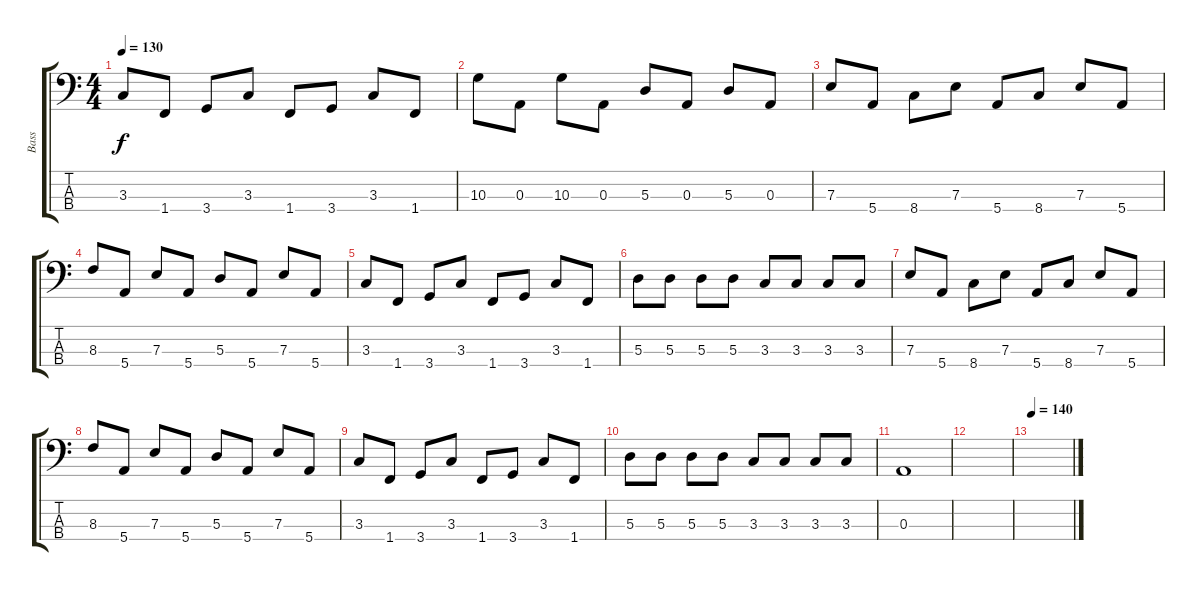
\track ("Bass" "Bass") {instrument electricbasspick}
\staff {score tabs}
\tuning (G2 D2 A1 E1) {hide}
\ts (4 4)
\tempo 130
\clef f4
\ks c
3.3.8{dy f} 1.4.8 3.4.8 3.3.8 1.4.8 3.4.8 3.3.8 1.4.8 |
10.3.8 0.3.8 10.3.8 0.3.8 5.3.8 0.3.8 5.3.8 0.3.8 |
7.3.8 5.4.8 8.4.8 7.3.8 5.4.8 8.4.8 7.3.8 5.4.8 |
8.3.8 5.4.8 7.3.8 5.4.8 5.3.8 5.4.8 7.3.8 5.4.8 |
3.3.8 1.4.8 3.4.8 3.3.8 1.4.8 3.4.8 3.3.8 1.4.8 |
5.3.8 5.3.8 5.3.8 5.3.8 3.3.8 3.3.8 3.3.8 3.3.8 |
7.3.8 5.4.8 8.4.8 7.3.8 5.4.8 8.4.8 7.3.8 5.4.8 |
8.3.8 5.4.8 7.3.8 5.4.8 5.3.8 5.4.8 7.3.8 5.4.8 |
3.3.8 1.4.8 3.4.8 3.3.8 1.4.8 3.4.8 3.3.8 1.4.8 |
5.3.8 5.3.8 5.3.8 5.3.8 3.3.8 3.3.8 3.3.8 3.3.8 |
0.3.1 |
|
\tempo 140
